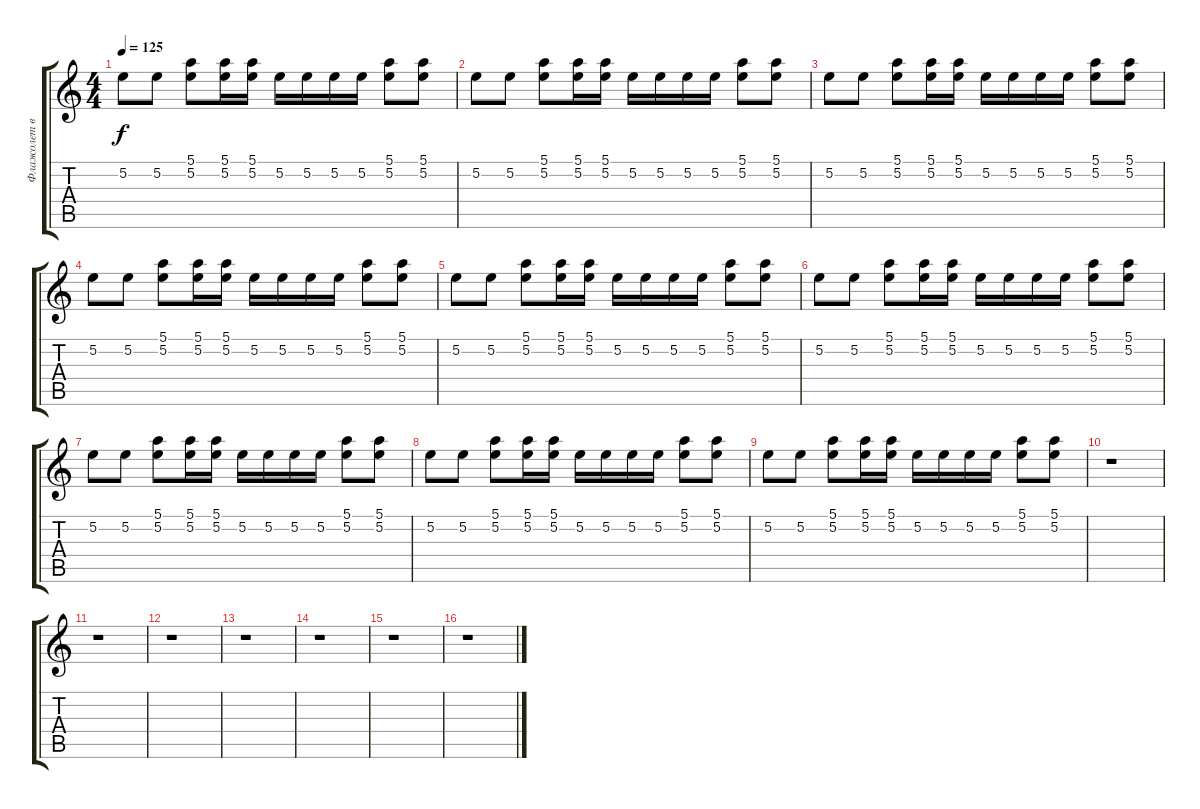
\track ("Флажолет вступлениие" "Флажолет в") {instrument overdrivenguitar}
\staff {score tabs}
\tuning (E4 B3 G3 D3 A2 E2) {hide}
\ts (4 4)
\tempo 125
\clef g2
\ks c
5.2.8{dy f} 5.2.8 (5.1 5.2).8 (5.1 5.2).16 (5.1 5.2).16 5.2.16 5.2.16 5.2.16 5.2.16 (5.1 5.2).8 (5.1 5.2).8 |
5.2.8 5.2.8 (5.1 5.2).8 (5.1 5.2).16 (5.1 5.2).16 5.2.16 5.2.16 5.2.16 5.2.16 (5.1 5.2).8 (5.1 5.2).8 |
5.2.8 5.2.8 (5.1 5.2).8 (5.1 5.2).16 (5.1 5.2).16 5.2.16 5.2.16 5.2.16 5.2.16 (5.1 5.2).8 (5.1 5.2).8 |
5.2.8 5.2.8 (5.1 5.2).8 (5.1 5.2).16 (5.1 5.2).16 5.2.16 5.2.16 5.2.16 5.2.16 (5.1 5.2).8 (5.1 5.2).8 |
5.2.8 5.2.8 (5.1 5.2).8 (5.1 5.2).16 (5.1 5.2).16 5.2.16 5.2.16 5.2.16 5.2.16 (5.1 5.2).8 (5.1 5.2).8 |
5.2.8 5.2.8 (5.1 5.2).8 (5.1 5.2).16 (5.1 5.2).16 5.2.16 5.2.16 5.2.16 5.2.16 (5.1 5.2).8 (5.1 5.2).8 |
5.2.8 5.2.8 (5.1 5.2).8 (5.1 5.2).16 (5.1 5.2).16 5.2.16 5.2.16 5.2.16 5.2.16 (5.1 5.2).8 (5.1 5.2).8 |
5.2.8 5.2.8 (5.1 5.2).8 (5.1 5.2).16 (5.1 5.2).16 5.2.16 5.2.16 5.2.16 5.2.16 (5.1 5.2).8 (5.1 5.2).8 |
5.2.8 5.2.8 (5.1 5.2).8 (5.1 5.2).16 (5.1 5.2).16 5.2.16 5.2.16 5.2.16 5.2.16 (5.1 5.2).8 (5.1 5.2).8 |
r.1 |
r.1 |
r.1 |
r.1 |
r.1 |
r.1 |
r.1
